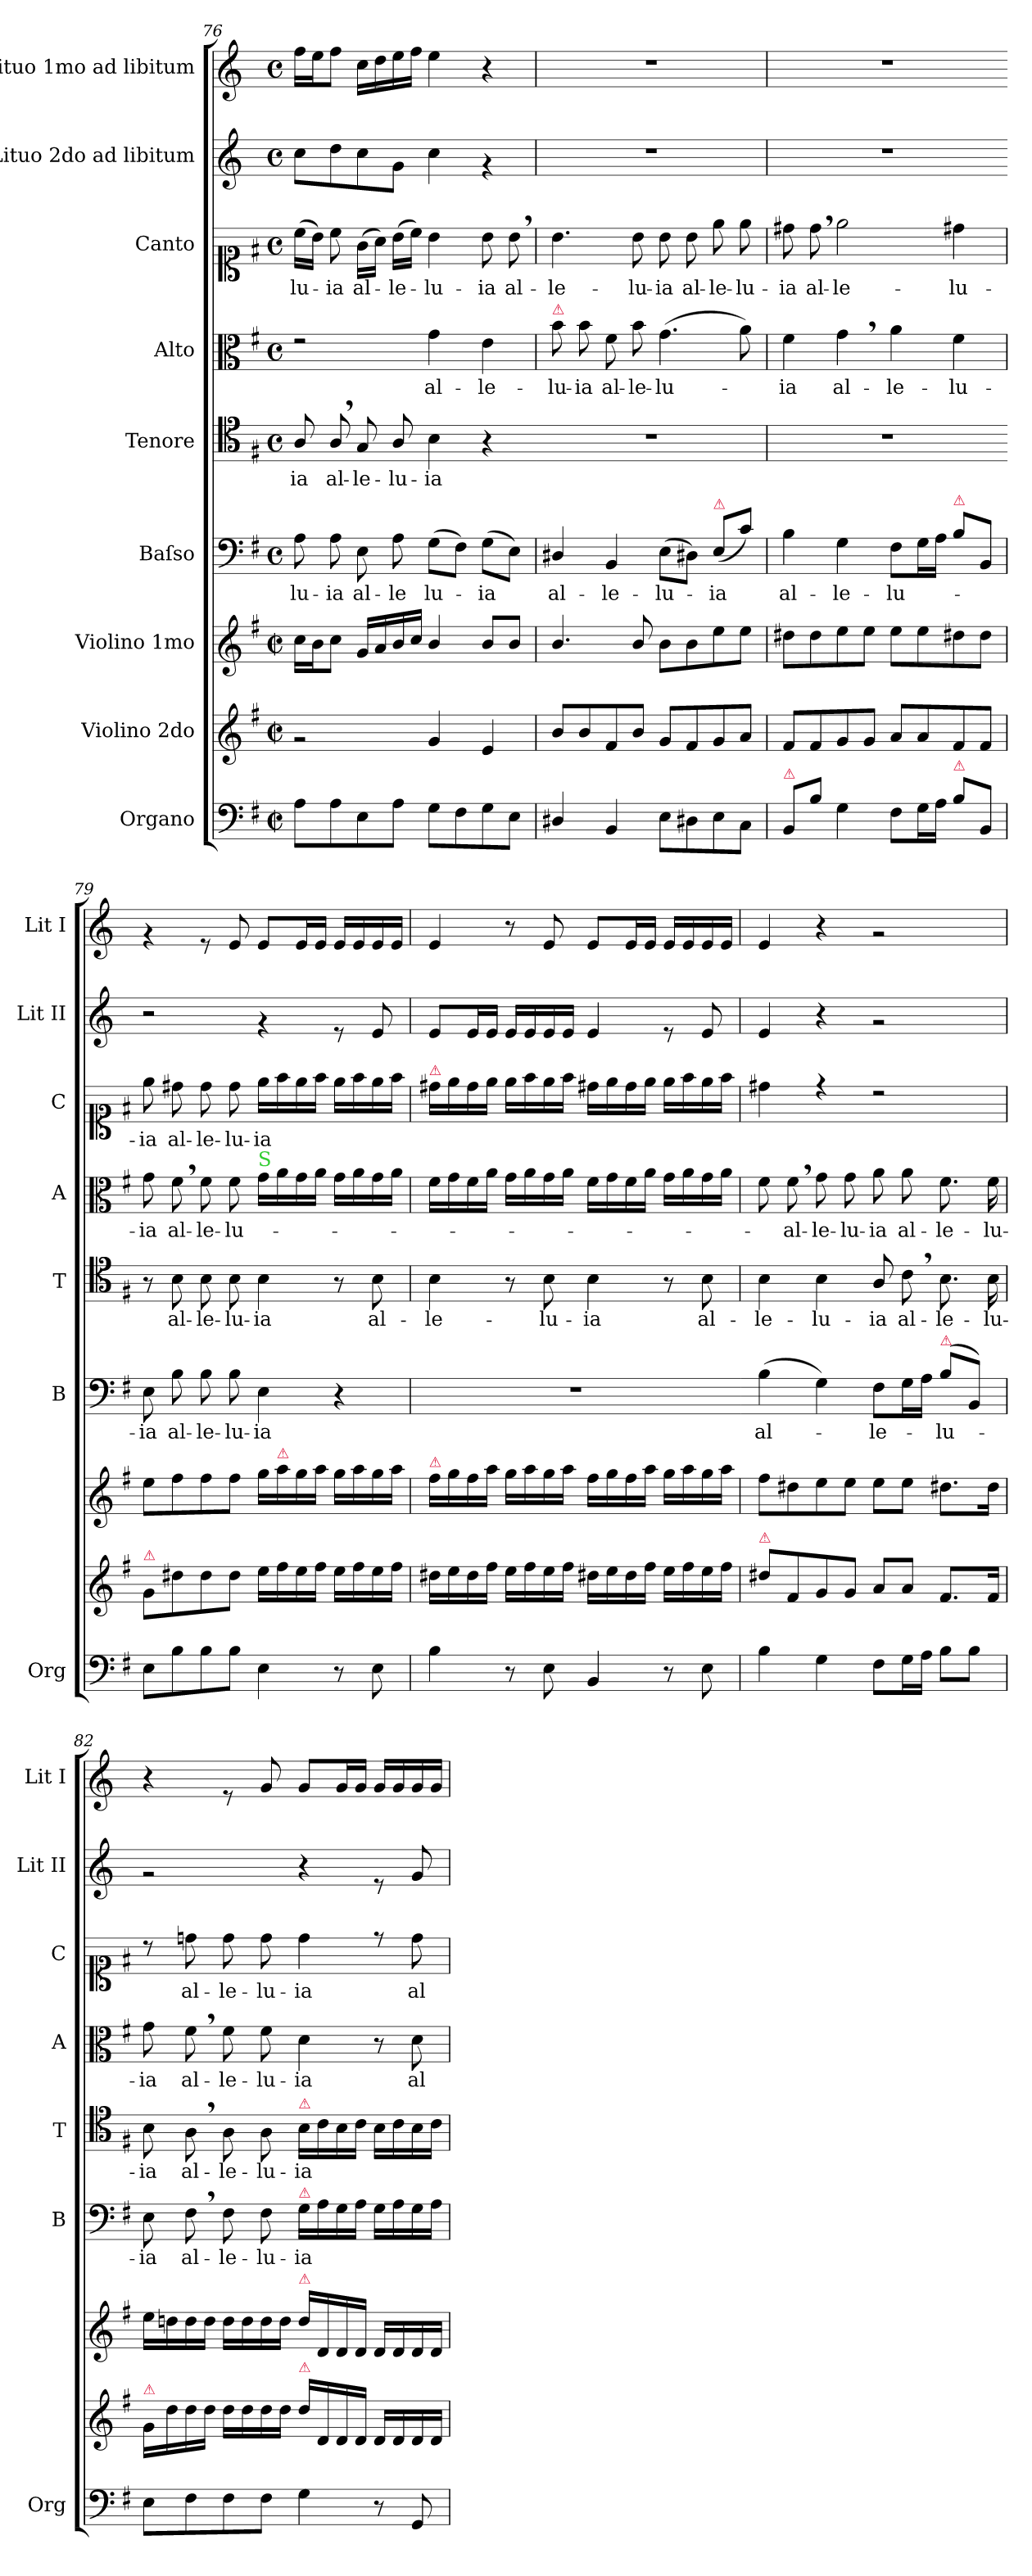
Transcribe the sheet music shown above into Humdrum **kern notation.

**kern	**kern	**kern	**kern	**text	**kern	**text	**kern	**text	**kern	**text	**kern	**kern
*part9	*part8	*part7	*part6	*part6	*part5	*part5	*part4	*part4	*part3	*part3	*part2	*part1
*staff9	*staff8	*staff7	*staff6	*staff6	*staff5	*staff5	*staff4	*staff4	*staff3	*staff3	*staff2	*staff1
*I"Organo	*I"Violino 2do	*I"Violino 1mo	*I"Baſso	*	*I"Tenore	*	*I"Alto	*	*I"Canto	*	*I"Lituo 2do ad libitum	*I"Lituo 1mo ad libitum
*I'Org	*	*	*I'B	*	*I'T	*	*I'A	*	*I'C	*	*I'Lit II	*I'Lit I
*clefF4	*clefG2	*clefG2	*clefF4	*	*clefC4	*	*clefC3	*	*clefC1	*	*clefG2	*clefG2
*	*	*	*	*	*	*	*	*	*	*	*ITrd-4c-7	*ITrd-4c-7
*k[f#]	*k[f#]	*k[f#]	*k[f#]	*	*k[f#]	*	*k[f#]	*	*k[f#]	*	*k[f#]	*k[f#]
*M2/2	*M2/2	*M2/2	*M4/4	*	*M4/4	*	*M4/4	*	*M4/4	*	*M4/4	*M4/4
*met(c|)	*met(c|)	*met(c|)	*met(c)	*	*met(c)	*	*met(c)	*	*met(c)	*	*met(c)	*met(c)
=76	=76	=76	=76	=76	=76	=76	=76	=76	=76	=76	=76	=76
!	!	!	!	!	!	!LO:LY:i	!	!	!	!	!	!
8A\L	2rg	16cc\LL	8A\	-lu-	8A,</	-ia	2re	.	(>16cc\LL	-lu-	8gg\L	16ccc\LL
.	.	16b\J	.	.	.	.	.	.	16b\JJ)	.	.	16bb\J
!	!	!	!	!	!	!LO:LY:i	!	!	!	!	!	!
8A\	.	8cc\J	8A\	-ia	8A/	al-	.	.	8cc\	-ia	8aa\	8ccc\J
!	!	!	!	!	!	!LO:LY:i	!	!	!	!	!	!
8E\	.	16g/LL	8E\	al-	8G/	-le-	.	.	(>16g\LL	al-	8gg\	16gg\LL
.	.	16a/	.	.	.	.	.	.	16a\JJ)	.	.	16aa\
!	!	!	!	!	!	!LO:LY:i	!	!	!	!	!	!
8A\J	.	16b/	8A\	-le	8A/	-lu-	.	.	(>16b\LL	-le-	8dd\J	16bb\
.	.	16cc/JJ	.	.	.	.	.	.	16cc\JJ)	.	.	16ccc\JJ
!	!	!	!	!	!	!LO:LY:i	!	!	!	!	!	!
8G\L	4g/	4b/	(>8G\L	lu-	4B\	-ia	4g\	al-	4b\	-lu-	4gg\	4bb\
8F#\	.	.	8F#\J)	.	.	.	.	.	.	.	.	.
8G\	4e/	8b/L	(>8G\L	-ia	4r	.	4e\	-le-	8b,<\	-ia	4rg	4r
8E\J	.	8b/J	8E\J)	.	.	.	.	.	8b\	al-	.	.
=77	=77	=77	=77	=77	=77-	=77	=77	=77	=77	=77	=77	=77
!	!	!	!	!	!	!	!LO:TX:a:color=crimson:t=⚠	!	!	!	!	!
4D#X/	8b/L	4.b/	4D#X/	al-	1r	.	8b\	-lu-	4.b\	-le-	1r	1r
.	8b/	.	.	.	.	.	8b\	-ia	.	.	.	.
4BB/	8f#/	.	4BB/	-le-	.	.	8f#\	al-	.	.	.	.
.	8b/J	8b/	.	.	.	.	8b\	-le-	8b\	-lu-	.	.
8E\L	8g/L	8b\L	(>8E\L	-lu-	.	.	(>4.g\	-lu-	8b\	-ia	.	.
8D#X\	8f#/	8b\	8D#X\J)	.	.	.	.	.	8b\	al-	.	.
!	!	!	!LO:TX:a:color=crimson:t=⚠	!	!	!	!	!	!	!	!	!
8E\	8g/	8ee\	(>8E/L	-ia	.	.	.	.	8ee\	-le-	.	.
8C\J	8a/J	8ee\J	8c\J)	.	.	.	8a\)	.	8ee\	-lu-	.	.
=78	=78	=78	=78	=78	=78	=78	=78	=78	=78	=78	=78	=78
!LO:TX:a:color=crimson:t=⚠	!	!	!	!	!	!	!	!	!	!	!	!
8BB/L	8f#/L	8dd#X\L	4B\	al-	1r	.	4f#,<\	-ia	8dd#X,<\	-ia	1r	1r
8B\J	8f#/	8dd#\	.	.	.	.	.	.	8dd#\	al-	.	.
!	!	!	!	!	!	!	!	!LO:LY:i	!	!	!	!
4G\	8g/	8ee\	4G\	-le-	.	.	4g\	al-	2ee\	-le-	.	.
.	8g/J	8ee\J	.	.	.	.	.	.	.	.	.	.
!	!	!	!	!	!	!	!	!LO:LY:i	!	!	!	!
8F#\L	8a/L	8ee\L	8F#\L	-lu-	.	.	4a\	-le-	.	.	.	.
16G\L	8a/	8ee\	16G\L	.	.	.	.	.	.	.	.	.
16A\JJ	.	.	16A\JJ	.	.	.	.	.	.	.	.	.
!	!	!	!LO:TX:a:color=crimson:t=⚠	!	!	!	!	!	!	!	!	!
!LO:TX:a:color=crimson:t=⚠	!	!	!	!	!	!	!	!	!	!	!	!
!	!	!	!	!	!	!	!	!LO:LY:i	!	!	!	!
8B\L	8f#/	8dd#X\	8B\L	.	.	.	4f#\	-lu-	4dd#X\	-lu-	.	.
8BB/J	8f#/J	8dd#\J	8BB/J	.	.	.	.	.	.	.	.	.
=79	=79	=79	=79	=79-	=79-	=79-	=79	=79-	=79	=79-	=79-	=79-
!	!LO:TX:a:color=crimson:t=⚠	!	!	!	!	!	!	!	!	!	!	!
!	!	!	!	!	!	!	!	!LO:LY:i	!	!	!	!
8E\L	8g/L	8ee\L	8E\	-ia	8r	.	8g,<\	-ia	8ee\	-ia	2r	4rg
!	!	!	!	!LO:LY:i	!	!	!	!	!	!	!	!
8B\	8dd#X\	8ff#\	8B\	al-	8B\	al-	8f#\	al-	8dd#X\	al-	.	.
!	!	!	!	!LO:LY:i	!	!	!	!	!	!	!	!
8B\	8dd#\	8ff#\	8B\	-le-	8B\	-le-	8f#\	-le-	8dd#\	-le-	.	8re
!	!	!	!	!LO:LY:i	!	!	!	!	!	!	!	!
8B\J	8dd#\J	8ff#\J	8B\	-lu-	8B\	-lu-	8f#\	-lu-	8dd#\	-lu-	.	8b/
!	!	!	!	!	!	!	!LO:TX:a:color=limegreen:t=S	!	!	!	!	!
!	!	!	!	!LO:LY:i	!	!	!	!	!	!	!	!
4E\	16ee\LL	16gg\LL	4E\	-ia	4B\	-ia	16g\LL	.	16ee\LL	-ia	4rg	8b/L
!	!	!LO:TX:a:color=crimson:t=⚠	!	!	!	!	!	!	!	!	!	!
.	16ff#\	16aa\	.	.	.	.	16a\	.	16ff#\	.	.	.
.	16ee\	16gg\	.	.	.	.	16g\	.	16ee\	.	.	16b/L
.	16ff#\JJ	16aa\JJ	.	.	.	.	16a\JJ	.	16ff#\JJ	.	.	16b/JJ
8r	16ee\LL	16gg\LL	4r	.	8r	.	16g\LL	.	16ee\LL	.	8re	16b/LL
.	16ff#\	16aa\	.	.	.	.	16a\	.	16ff#\	.	.	16b/
8E\	16ee\	16gg\	.	.	8B\	al-	16g\	.	16ee\	.	8b/	16b/
.	16ff#\JJ	16aa\JJ	.	.	.	.	16a\JJ	.	16ff#\JJ	.	.	16b/JJ
=80	=80	=80	=80	=80	=80	=80	=80	=80	=80	=80	=80	=80
!	!	!	!	!	!	!	!	!	!LO:TX:a:color=crimson:t=⚠	!	!	!
!	!	!LO:TX:a:color=crimson:t=⚠	!	!	!	!	!	!	!	!	!	!
4B\	16dd#X\LL	16ff#\LL	1r	.	4B\	-le-	16f#\LL	.	16dd#X\LL	.	8b/L	4b/
.	16ee\	16gg\	.	.	.	.	16g\	.	16ee\	.	.	.
.	16dd#\	16ff#\	.	.	.	.	16f#\	.	16dd#\	.	16b/L	.
.	16ff#\JJ	16aa\JJ	.	.	.	.	16a\JJ	.	16ee\JJ	.	16b/JJ	.
8r	16ee\LL	16gg\LL	.	.	8r	.	16g\LL	.	16ee\LL	.	16b/LL	8r
.	16ff#\	16aa\	.	.	.	.	16a\	.	16ff#\	.	16b/	.
8E\	16ee\	16gg\	.	.	8B\	-lu-	16g\	.	16ee\	.	16b/	8b/
.	16ff#\JJ	16aa\JJ	.	.	.	.	16a\JJ	.	16ff#\JJ	.	16b/JJ	.
4BB/	16dd#X\LL	16ff#\LL	.	.	4B\	-ia	16f#\LL	.	16dd#X\LL	.	4b/	8b/L
.	16ee\	16gg\	.	.	.	.	16g\	.	16ee\	.	.	.
.	16dd#\	16ff#\	.	.	.	.	16f#\	.	16dd#\	.	.	16b/L
.	16ff#\JJ	16aa\JJ	.	.	.	.	16a\JJ	.	16ee\JJ	.	.	16b/JJ
8r	16ee\LL	16gg\LL	.	.	8r	.	16g\LL	.	16ee\LL	.	8re	16b/LL
.	16ff#\	16aa\	.	.	.	.	16a\	.	16ff#\	.	.	16b/
8E\	16ee\	16gg\	.	.	8B\	al-	16g\	.	16ee\	.	8b/	16b/
.	16ff#\JJ	16aa\JJ	.	.	.	.	16a\JJ	.	16ff#\JJ	.	.	16b/JJ
=81	=81	=81	=81-	=81	=81	=81	=81	=81	=81	=81	=81	=81
!	!LO:TX:a:color=crimson:t=⚠	!	!	!	!	!	!	!	!	!	!	!
4B\	8dd#X\L	8ff#\L	(>4B\	al-	4B\	-le-	8f#,<\	.	4dd#X\	.	4b/	4b/
.	8f#/	8dd#X\	.	.	.	.	8f#\	al-	.	.	.	.
4G\	8g/	8ee\	4G\)	.	4B\	-lu-	8g\	-le-	4rdd	.	4r	4r
.	8g/J	8ee\J	.	.	.	.	8g\	-lu-	.	.	.	.
8F#\L	8a/L	8ee\L	8F#\L	-le-	8A,</	-ia	8a\	-ia	2rb	.	2rg	2rg
!	!	!	!	!	!	!	!	!LO:LY:i	!	!	!	!
16G\L	8a/J	8ee\J	16G\L	.	8c\	al-	8a\	al-	.	.	.	.
16A\JJ	.	.	16A\JJ	.	.	.	.	.	.	.	.	.
!	!	!	!LO:TX:a:color=crimson:t=⚠	!	!	!	!	!	!	!	!	!
!	!	!	!	!	!	!	!	!LO:LY:i	!	!	!	!
8B\L	8.f#/L	8.dd#X\L	(8B\L	-lu-	8.B\	-le-	8.f#\	-le-	.	.	.	.
8B\J	.	.	8BB/J)	.	.	.	.	.	.	.	.	.
!	!	!	!	!	!	!	!	!LO:LY:i	!	!	!	!
.	16f#/Jk	16dd#\Jk	.	.	16B\	-lu-	16f#\	-lu-	.	.	.	.
=82	=82	=82	=82	=82	=82	=82	=82	=82	=82	=82	=82	=82
!	!LO:TX:a:color=crimson:t=⚠	!	!	!	!	!	!	!	!	!	!	!
!	!	!	!	!	!	!	!	!LO:LY:i	!	!	!	!
8E\L	16g/LL	16ee\LL	8E,<\	-ia	8B,<\	-ia	8g,<\	-ia	8rb	.	2rg	4r
.	16dd\	16ddn\	.	.	.	.	.	.	.	.	.	.
!	!	!	!	!	!	!	!	!LO:LY:i	!	!	!	!
8F#\	16dd\	16dd\	8F#\	al-	8A\	al-	8f#\	al-	8ddn\	al-	.	.
.	16dd\JJ	16dd\JJ	.	.	.	.	.	.	.	.	.	.
!	!	!	!	!	!	!	!	!LO:LY:i	!	!	!	!
8F#\	16dd\LL	16dd\LL	8F#\	-le-	8A\	-le-	8f#\	-le-	8dd\	-le-	.	8re
.	16dd\	16dd\	.	.	.	.	.	.	.	.	.	.
!	!	!	!	!	!	!	!	!LO:LY:i	!	!	!	!
8F#\J	16dd\	16dd\	8F#\	-lu-	8A\	-lu-	8f#\	-lu-	8dd\	-lu-	.	8dd/
.	16dd\JJ	16dd\JJ	.	.	.	.	.	.	.	.	.	.
!	!	!	!	!	!LO:TX:a:color=crimson:t=⚠	!	!	!	!	!	!	!
!	!	!	!LO:TX:a:color=crimson:t=⚠	!	!	!	!	!	!	!	!	!
!	!	!LO:TX:a:color=crimson:t=⚠	!	!	!	!	!	!	!	!	!	!
!	!LO:TX:a:color=crimson:t=⚠	!	!	!	!	!	!	!	!	!	!	!
!	!	!	!	!	!	!	!	!LO:LY:i	!	!	!	!
4G\	16dd\LL	16dd\LL	16G\LL	-ia	16B\LL	-ia	4d\	-ia	4dd\	-ia	4r	8dd/L
.	16d/	16d/	16A\	.	16c\	.	.	.	.	.	.	.
.	16d/	16d/	16G\	.	16B\	.	.	.	.	.	.	16dd/L
.	16d/JJ	16d/JJ	16A\JJ	.	16c\JJ	.	.	.	.	.	.	16dd/JJ
8r	16d/LL	16d/LL	16G\LL	.	16B\LL	.	8r	.	8rdd	.	8re	16dd/LL
.	16d/	16d/	16A\	.	16c\	.	.	.	.	.	.	16dd/
8GG/	16d/	16d/	16G\	.	16B\	.	8d\	al-	8dd\	al-	8dd/	16dd/
.	16d/JJ	16d/JJ	16A\JJ	.	16c\JJ	.	.	.	.	.	.	16dd/JJ
=	=	=	=	=	=	=	=	=	=	=	=	=
*-	*-	*-	*-	*-	*-	*-	*-	*-	*-	*-	*-	*-
